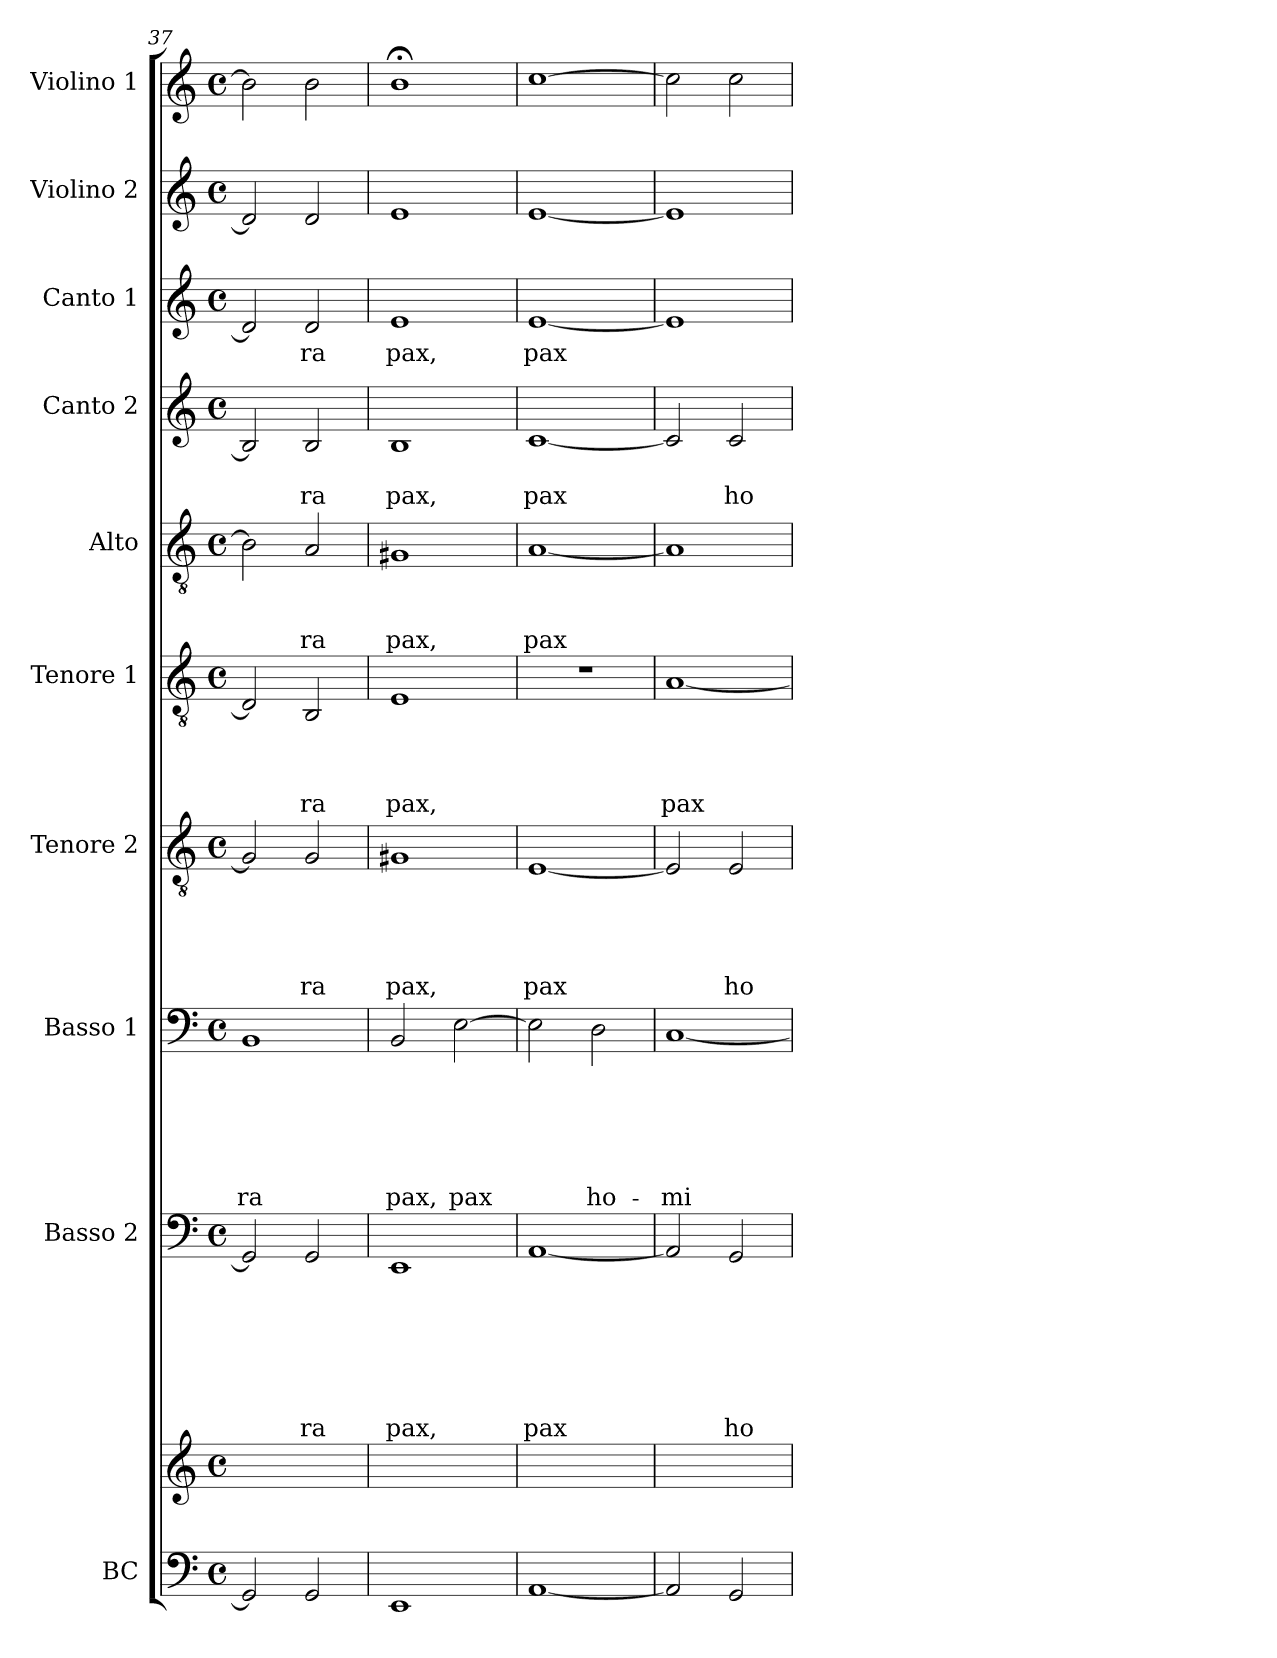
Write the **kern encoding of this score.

**kern	**kern	**kern	**text	**text	**text	**text	**text	**text	**text	**kern	**text	**text	**text	**text	**text	**text	**kern	**text	**text	**text	**text	**text	**kern	**text	**text	**text	**text	**kern	**text	**text	**text	**kern	**text	**text	**kern	**text	**kern	**kern
*part11	*part10	*part9	*part9	*part9	*part9	*part9	*part9	*part9	*part9	*part8	*part8	*part8	*part8	*part8	*part8	*part8	*part7	*part7	*part7	*part7	*part7	*part7	*part6	*part6	*part6	*part6	*part6	*part5	*part5	*part5	*part5	*part4	*part4	*part4	*part3	*part3	*part2	*part1
*staff11	*staff10	*staff9	*staff9	*staff9	*staff9	*staff9	*staff9	*staff9	*staff9	*staff8	*staff8	*staff8	*staff8	*staff8	*staff8	*staff8	*staff7	*staff7	*staff7	*staff7	*staff7	*staff7	*staff6	*staff6	*staff6	*staff6	*staff6	*staff5	*staff5	*staff5	*staff5	*staff4	*staff4	*staff4	*staff3	*staff3	*staff2	*staff1
*I"BC	*	*I"Basso 2	*	*	*	*	*	*	*	*I"Basso 1	*	*	*	*	*	*	*I"Tenore 2	*	*	*	*	*	*I"Tenore 1	*	*	*	*	*I"Alto	*	*	*	*I"Canto 2	*	*	*I"Canto 1	*	*I"Violino 2	*I"Violino 1
*clefF4	*clefG2	*clefF4	*	*	*	*	*	*	*	*clefF4	*	*	*	*	*	*	*clefGv2	*	*	*	*	*	*clefGv2	*	*	*	*	*clefGv2	*	*	*	*clefG2	*	*	*clefG2	*	*clefG2	*clefG2
*k[]	*k[]	*k[]	*	*	*	*	*	*	*	*k[]	*	*	*	*	*	*	*k[]	*	*	*	*	*	*k[]	*	*	*	*	*k[]	*	*	*	*k[]	*	*	*k[]	*	*k[]	*k[]
*C:	*C:	*C:	*	*	*	*	*	*	*	*C:	*	*	*	*	*	*	*C:	*	*	*	*	*	*C:	*	*	*	*	*C:	*	*	*	*C:	*	*	*C:	*	*C:	*C:
*M4/4	*M4/4	*M4/4	*	*	*	*	*	*	*	*M4/4	*	*	*	*	*	*	*M4/4	*	*	*	*	*	*M4/4	*	*	*	*	*M4/4	*	*	*	*M4/4	*	*	*M4/4	*	*M4/4	*M4/4
*met(c)	*met(c)	*met(c)	*	*	*	*	*	*	*	*met(c)	*	*	*	*	*	*	*met(c)	*	*	*	*	*	*met(c)	*	*	*	*	*met(c)	*	*	*	*met(c)	*	*	*met(c)	*	*met(c)	*met(c)
=37	=37	=37	=37	=37	=37	=37	=37	=37	=37	=37	=37	=37	=37	=37	=37	=37	=37	=37	=37	=37	=37	=37	=37	=37	=37	=37	=37	=37	=37	=37	=37	=37	=37	=37	=37	=37	=37	=37
!	!	!	!	!	!	!	!	!	!	!	!	!	!	!	!	!LO:LY:b	!	!	!	!	!	!	!	!	!	!	!	!	!	!	!	!	!	!	!	!	!	!
2GG/]	1ryy	2GG/]	.	.	.	.	.	.	.	1BB	.	.	.	.	.	-ra	2G/]	.	.	.	.	.	2D/]	.	.	.	.	2B\]	.	.	.	2B/]	.	.	2d/]	.	2d/]	2b\]
!	!	!	!	!	!	!	!	!	!LO:LY:b	!	!	!	!	!	!	!	!	!	!	!	!	!LO:LY:b	!	!	!	!	!LO:LY:b	!	!	!	!LO:LY:b	!	!	!LO:LY:b	!	!LO:LY:b	!	!
2GG/	.	2GG/	.	.	.	.	.	.	-ra	.	.	.	.	.	.	.	2G/	.	.	.	.	-ra	2BB/	.	.	.	-ra	2A/	.	.	-ra	2B/	.	-ra	2d/	-ra	2d/	2b\
=38	=38	=38	=38	=38	=38	=38	=38	=38	=38	=38	=38	=38	=38	=38	=38	=38	=38	=38	=38	=38	=38	=38	=38	=38	=38	=38	=38	=38	=38	=38	=38	=38	=38	=38	=38	=38	=38	=38
!	!	!	!	!	!	!	!	!	!LO:LY:b	!	!	!	!	!	!	!LO:LY:b	!	!	!	!	!	!LO:LY:b	!	!	!	!	!LO:LY:b	!	!	!	!LO:LY:b	!	!	!LO:LY:b	!	!LO:LY:b	!	!
1EE	1ryy	1EE	.	.	.	.	.	.	pax,	2BB/	.	.	.	.	.	pax,	1G#X	.	.	.	.	pax,	1E	.	.	.	pax,	1G#X	.	.	pax,	1B	.	pax,	1e	pax,	1e	1b;<
!	!	!	!	!	!	!	!	!	!	!	!	!	!	!	!	!LO:LY:b	!	!	!	!	!	!	!	!	!	!	!	!	!	!	!	!	!	!	!	!	!	!
.	.	.	.	.	.	.	.	.	.	[2E\	.	.	.	.	.	pax	.	.	.	.	.	.	.	.	.	.	.	.	.	.	.	.	.	.	.	.	.	.
=39	=39	=39	=39	=39	=39	=39	=39	=39	=39	=39	=39	=39	=39	=39	=39	=39	=39	=39	=39	=39	=39	=39	=39	=39	=39	=39	=39	=39	=39	=39	=39	=39	=39	=39	=39	=39	=39	=39
!	!	!	!	!	!	!	!	!	!LO:LY:b	!	!	!	!	!	!	!	!	!	!	!	!	!LO:LY:b	!	!	!	!	!	!	!	!	!LO:LY:b	!	!	!LO:LY:b	!	!LO:LY:b	!	!
[1AA	1ryy	[1AA	.	.	.	.	.	.	pax	2E\]	.	.	.	.	.	.	[1E	.	.	.	.	pax	1r	.	.	.	.	[1A	.	.	pax	[1c	.	pax	[1e	pax	[1e	[1cc
!	!	!	!	!	!	!	!	!	!	!	!	!	!	!	!	!LO:LY:b	!	!	!	!	!	!	!	!	!	!	!	!	!	!	!	!	!	!	!	!	!	!
.	.	.	.	.	.	.	.	.	.	2D\	.	.	.	.	.	ho-	.	.	.	.	.	.	.	.	.	.	.	.	.	.	.	.	.	.	.	.	.	.
=40	=40	=40	=40	=40	=40	=40	=40	=40	=40	=40	=40	=40	=40	=40	=40	=40	=40	=40	=40	=40	=40	=40	=40	=40	=40	=40	=40	=40	=40	=40	=40	=40	=40	=40	=40	=40	=40	=40
!	!	!	!	!	!	!	!	!	!	!	!	!	!	!	!	!LO:LY:b	!	!	!	!	!	!	!	!	!	!	!LO:LY:b	!	!	!	!	!	!	!	!	!	!	!
2AA/]	1ryy	2AA/]	.	.	.	.	.	.	.	[1C	.	.	.	.	.	-mi-	2E/]	.	.	.	.	.	[1A	.	.	.	pax	1A]	.	.	.	2c/]	.	.	1e]	.	1e]	2cc\]
!	!	!	!	!	!	!	!	!	!LO:LY:b	!	!	!	!	!	!	!	!	!	!	!	!	!LO:LY:b	!	!	!	!	!	!	!	!	!	!	!	!LO:LY:b	!	!	!	!
2GG/	.	2GG/	.	.	.	.	.	.	ho-	.	.	.	.	.	.	.	2E/	.	.	.	.	ho-	.	.	.	.	.	.	.	.	.	2c/	.	ho-	.	.	.	2cc\
=	=	=	=	=	=	=	=	=	=	=	=	=	=	=	=	=	=	=	=	=	=	=	=	=	=	=	=	=	=	=	=	=	=	=	=	=	=	=
*-	*-	*-	*-	*-	*-	*-	*-	*-	*-	*-	*-	*-	*-	*-	*-	*-	*-	*-	*-	*-	*-	*-	*-	*-	*-	*-	*-	*-	*-	*-	*-	*-	*-	*-	*-	*-	*-	*-
